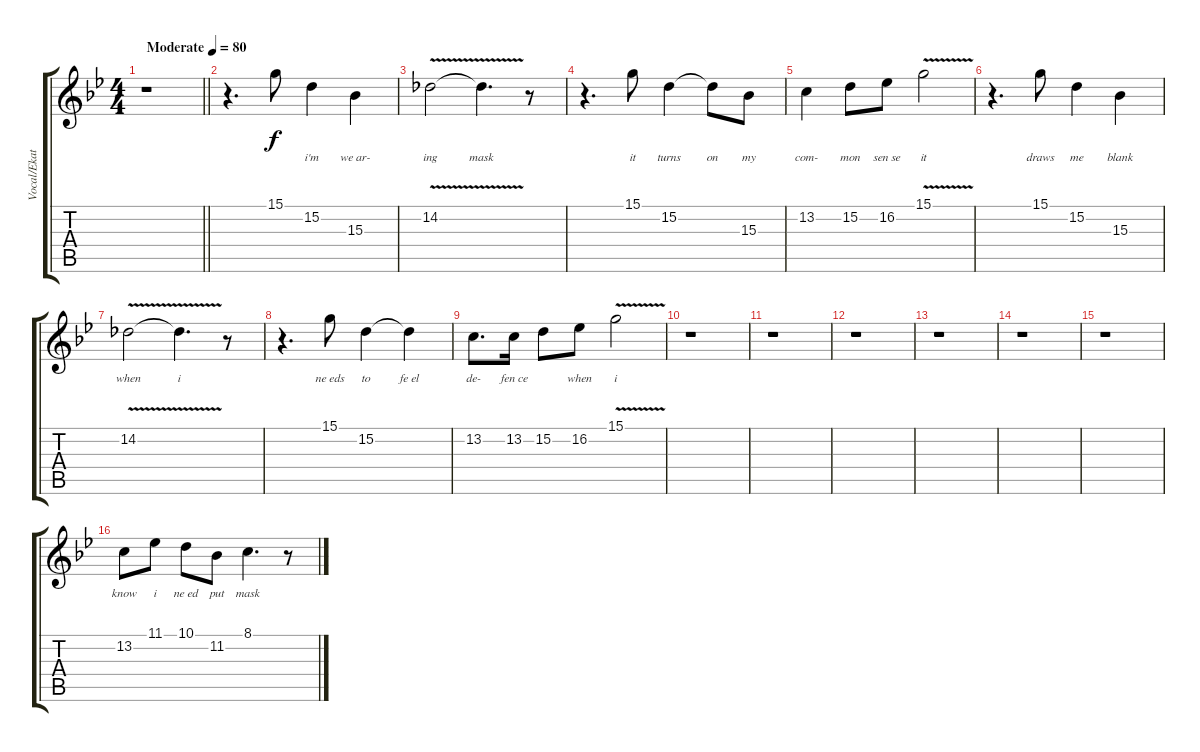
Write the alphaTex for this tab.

\track ("Vocal/Ekath" "Vocal/Ekat") {instrument acousticgrandpiano}
\staff {score tabs}
\tuning (E4 B3 G3 D3 A2 E2) {hide}
\ts (4 4)
\tempo (80 "Moderate")
\clef g2
\barLineRight lightlight
\ks gminor
r.1{dy f instrument acousticgrandpiano} |
r.4{d} 15.1.8{lyrics (0 "") lyrics (1 "") lyrics (2 "") lyrics (3 "") lyrics (4 "")} 15.2.4{lyrics (0 "i'm") lyrics (1 "") lyrics (2 "") lyrics (3 "") lyrics (4 "")} 15.3.4{lyrics (0 "we ar-") lyrics (1 "") lyrics (2 "") lyrics (3 "") lyrics (4 "")} |
14.2{v}.2{lyrics (0 "ing") lyrics (1 "") lyrics (2 "") lyrics (3 "") lyrics (4 "")} 14.2{t}.4{d lyrics (0 "mask") lyrics (1 "") lyrics (2 "") lyrics (3 "") lyrics (4 "")} r.8 |
r.4{d} 15.1.8{lyrics (0 "it") lyrics (1 "") lyrics (2 "") lyrics (3 "") lyrics (4 "")} 15.2.4{lyrics (0 "turns") lyrics (1 "") lyrics (2 "") lyrics (3 "") lyrics (4 "")} 15.2{t}.8{lyrics (0 "on") lyrics (1 "") lyrics (2 "") lyrics (3 "") lyrics (4 "")} 15.3.8{lyrics (0 "my") lyrics (1 "") lyrics (2 "") lyrics (3 "") lyrics (4 "")} |
13.2.4{lyrics (0 "com-") lyrics (1 "") lyrics (2 "") lyrics (3 "") lyrics (4 "")} 15.2.8{lyrics (0 "mon") lyrics (1 "") lyrics (2 "") lyrics (3 "") lyrics (4 "")} 16.2.8{lyrics (0 "sen se") lyrics (1 "") lyrics (2 "") lyrics (3 "") lyrics (4 "")} 15.1{v}.2{lyrics (0 "it") lyrics (1 "") lyrics (2 "") lyrics (3 "") lyrics (4 "")} |
r.4{d} 15.1.8{lyrics (0 "draws") lyrics (1 "") lyrics (2 "") lyrics (3 "") lyrics (4 "")} 15.2.4{lyrics (0 "me") lyrics (1 "") lyrics (2 "") lyrics (3 "") lyrics (4 "")} 15.3.4{lyrics (0 "blank") lyrics (1 "") lyrics (2 "") lyrics (3 "") lyrics (4 "")} |
14.2{v}.2{lyrics (0 "when") lyrics (1 "") lyrics (2 "") lyrics (3 "") lyrics (4 "")} 14.2{t}.4{d lyrics (0 "i") lyrics (1 "") lyrics (2 "") lyrics (3 "") lyrics (4 "")} r.8 |
r.4{d} 15.1.8{lyrics (0 "ne eds") lyrics (1 "") lyrics (2 "") lyrics (3 "") lyrics (4 "")} 15.2.4{lyrics (0 "to") lyrics (1 "") lyrics (2 "") lyrics (3 "") lyrics (4 "")} 15.2{t}.4{lyrics (0 "fe el") lyrics (1 "") lyrics (2 "") lyrics (3 "") lyrics (4 "")} |
13.2.8{d lyrics (0 "de-") lyrics (1 "") lyrics (2 "") lyrics (3 "") lyrics (4 "")} 13.2.16{lyrics (0 "fen ce") lyrics (1 "") lyrics (2 "") lyrics (3 "") lyrics (4 "")} 15.2.8{lyrics (0 "") lyrics (1 "") lyrics (2 "") lyrics (3 "") lyrics (4 "")} 16.2.8{lyrics (0 "when") lyrics (1 "") lyrics (2 "") lyrics (3 "") lyrics (4 "")} 15.1{v}.2{lyrics (0 "i") lyrics (1 "") lyrics (2 "") lyrics (3 "") lyrics (4 "")} |
r.1 |
r.1 |
r.1 |
r.1 |
r.1 |
r.1 |
13.2.8{lyrics (0 "know") lyrics (1 "") lyrics (2 "") lyrics (3 "") lyrics (4 "")} 11.1.8{lyrics (0 "i") lyrics (1 "") lyrics (2 "") lyrics (3 "") lyrics (4 "")} 10.1.8{lyrics (0 "ne ed") lyrics (1 "") lyrics (2 "") lyrics (3 "") lyrics (4 "")} 11.2.8{lyrics (0 "put") lyrics (1 "") lyrics (2 "") lyrics (3 "") lyrics (4 "")} 8.1.4{d lyrics (0 "mask") lyrics (1 "") lyrics (2 "") lyrics (3 "") lyrics (4 "")} r.8
